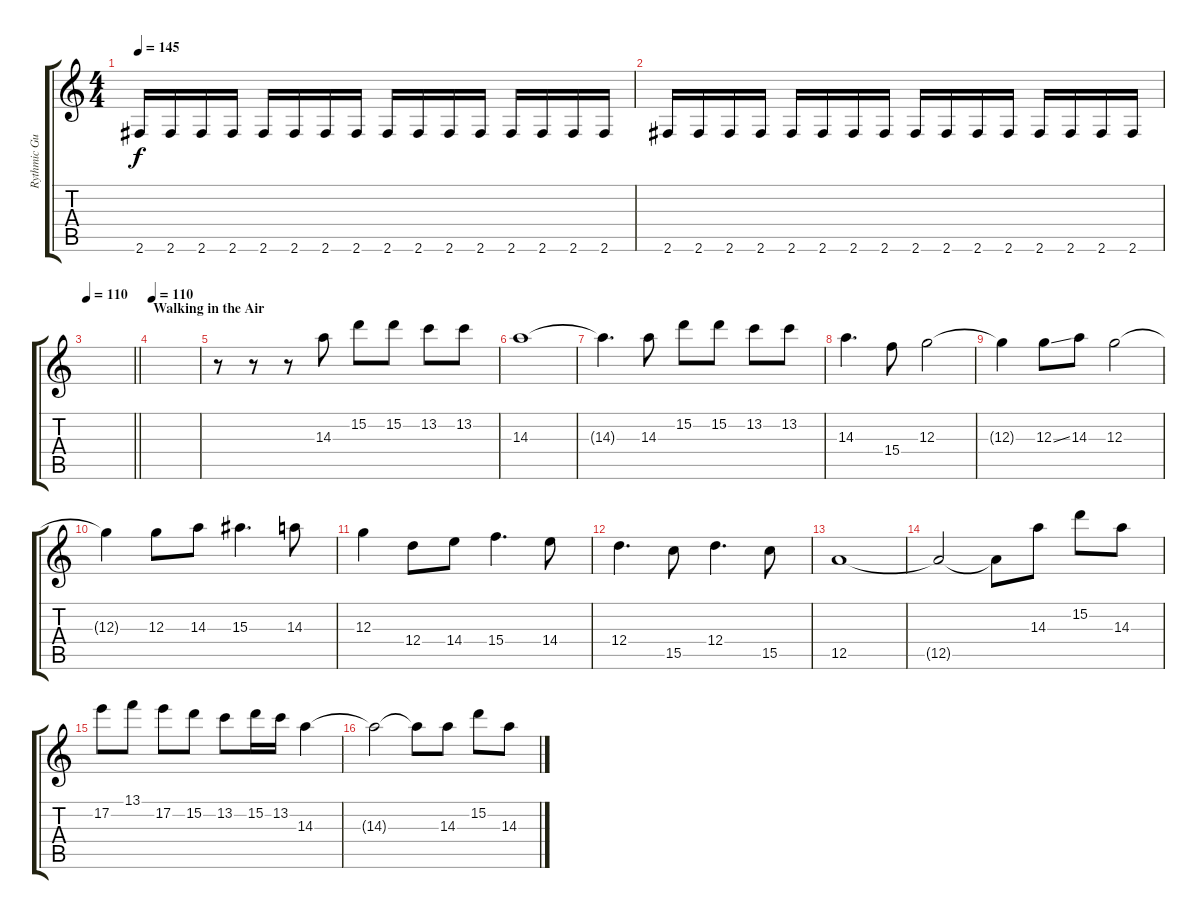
\track ("Rythmic Guitar : Open E" "Rythmic Gu") {instrument distortionguitar}
\staff {score tabs}
\tuning (E4 B3 G3 D3 A2 E2) {hide}
\ts (4 4)
\tempo 145
\clef g2
\ks c
2.6.16{dy f} 2.6.16 2.6.16 2.6.16 2.6.16 2.6.16 2.6.16 2.6.16 2.6.16 2.6.16 2.6.16 2.6.16 2.6.16 2.6.16 2.6.16 2.6.16 |
2.6.16 2.6.16 2.6.16 2.6.16 2.6.16 2.6.16 2.6.16 2.6.16 2.6.16 2.6.16 2.6.16 2.6.16 2.6.16 2.6.16 2.6.16 2.6.16 |
\tempo 110
\barLineRight lightlight
|
\section ("" "Walking in the Air")
\tempo 110
|
r.8 r.8 r.8 14.3.8 15.2.8 15.2.8 13.2.8 13.2.8 |
14.3.1 |
14.3{t}.4{d} 14.3.8 15.2.8 15.2.8 13.2.8 13.2.8 |
14.3.4{d} 15.4.8 12.3.2 |
12.3{t}.4 12.3{ss}.8 14.3.8 12.3.2 |
12.3{t}.4 12.3.8 14.3.8 15.3.4{d} 14.3.8 |
12.3.4 12.4.8 14.4.8 15.4.4{d} 14.4.8 |
12.4.4{d} 15.5.8 12.4.4{d} 15.5.8 |
12.5.1 |
12.5{t}.2 12.5{t}.8 14.3.8 15.2.8 14.3.8 |
17.2.8 13.1.8 17.2.8 15.2.8 13.2.8 15.2.16 13.2.16 14.3.4 |
14.3{t}.2 14.3{t}.8 14.3.8 15.2.8 14.3.8
